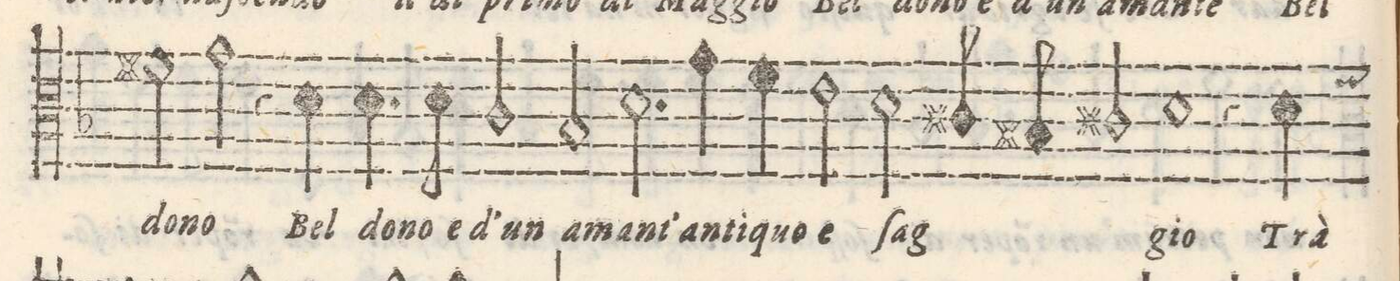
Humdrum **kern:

**kern	**text
*I"ALTO	*
*clefC3	*
*k[b-]	*
*met(C)	*
*M2/1	*
2f#X\	do-
2g\	-no
4r	.
4d\	Bel
4.d\	do-
8d\	no_e
=10-	=10-
2c/	d'un
2B-/	a-
2.d\	-man-
4g\	-t'_an-
=11-	=11-
4fny\	-ti-
2e\	quo_e
2d\	ſag-
8c#X/	.
8Bn/	.
2c#X/	.
=12-	=12-
1d	-gio
4r	.
4d\	Trà
*-	*-
